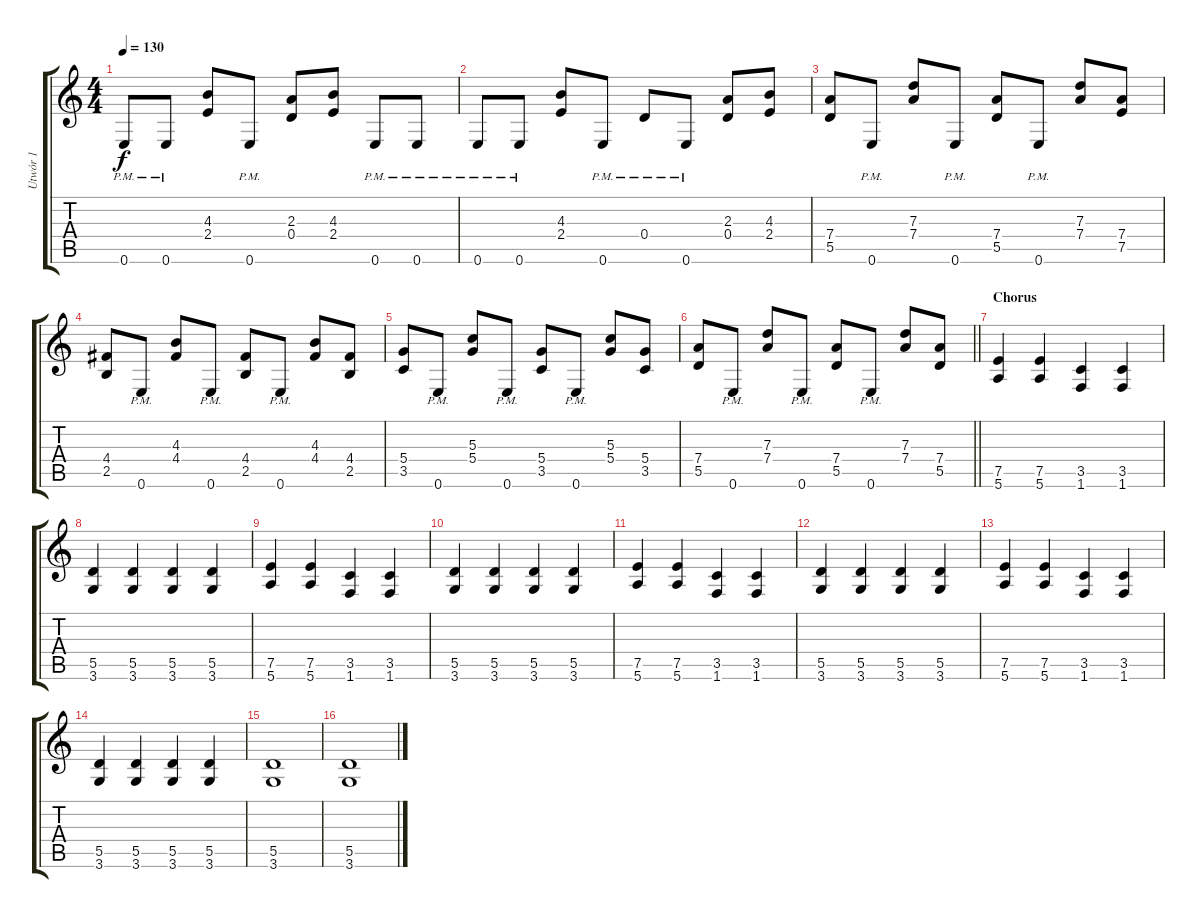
\track ("Utwór 1" "Utwór 1") {instrument distortionguitar}
\staff {score tabs}
\tuning (E4 B3 G3 D3 A2 E2) {hide}
\ts (4 4)
\tempo 130
\clef g2
\ks c
0.6{pm}.8{dy f} 0.6{pm}.8 (4.3 2.4).8 0.6{pm}.8 (2.3 0.4).8 (4.3 2.4).8 0.6{pm}.8 0.6{pm}.8 |
0.6{pm}.8 0.6{pm}.8 (4.3 2.4).8 0.6{pm}.8 0.4{pm}.8 0.6{pm}.8 (2.3 0.4).8 (4.3 2.4).8 |
(7.4 5.5).8 0.6{pm}.8 (7.3 7.4).8 0.6{pm}.8 (7.4 5.5).8 0.6{pm}.8 (7.3 7.4).8 (7.4 7.5).8 |
(4.4 2.5).8 0.6{pm}.8 (4.3 4.4).8 0.6{pm}.8 (4.4 2.5).8 0.6{pm}.8 (4.3 4.4).8 (4.4 2.5).8 |
(5.4 3.5).8 0.6{pm}.8 (5.3 5.4).8 0.6{pm}.8 (5.4 3.5).8 0.6{pm}.8 (5.3 5.4).8 (5.4 3.5).8 |
\barLineRight lightlight
(7.4 5.5).8 0.6{pm}.8 (7.3 7.4).8 0.6{pm}.8 (7.4 5.5).8 0.6{pm}.8 (7.3 7.4).8 (7.4 5.5).8 |
\section ("" "Chorus")
(7.5 5.6).4 (7.5 5.6).4 (3.5 1.6).4 (3.5 1.6).4 |
(5.5 3.6).4 (5.5 3.6).4 (5.5 3.6).4 (5.5 3.6).4 |
(7.5 5.6).4 (7.5 5.6).4 (3.5 1.6).4 (3.5 1.6).4 |
(5.5 3.6).4 (5.5 3.6).4 (5.5 3.6).4 (5.5 3.6).4 |
(7.5 5.6).4 (7.5 5.6).4 (3.5 1.6).4 (3.5 1.6).4 |
(5.5 3.6).4 (5.5 3.6).4 (5.5 3.6).4 (5.5 3.6).4 |
(7.5 5.6).4 (7.5 5.6).4 (3.5 1.6).4 (3.5 1.6).4 |
(5.5 3.6).4 (5.5 3.6).4 (5.5 3.6).4 (5.5 3.6).4 |
(5.5 3.6).1 |
(5.5 3.6).1
